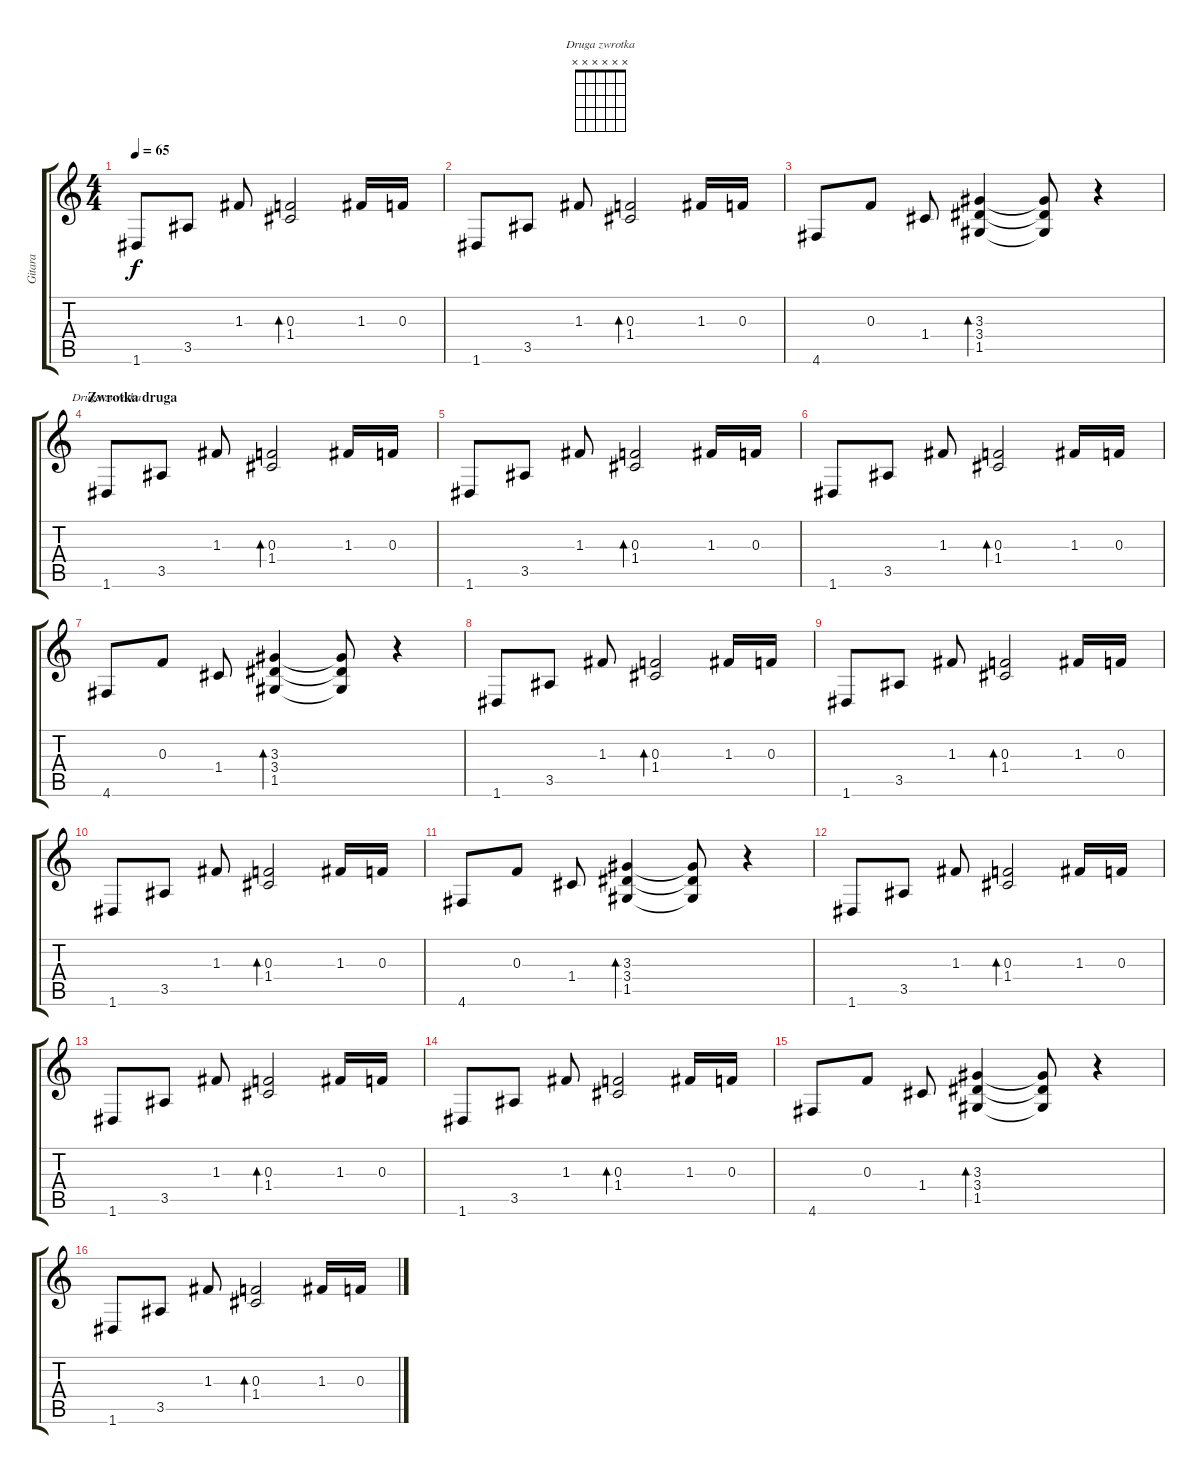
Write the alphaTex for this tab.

\track ("Gitara" "Gitara") {instrument acousticguitarnylon}
\staff {score tabs}
\tuning (D4 A3 F3 C3 G2 D2) {hide}
\chord ("Druga zwrotka" x x x x x x)
\ts (4 4)
\tempo 65
\clef g2
\ks c
1.6.8{dy f} 3.5.8 1.3.8 (0.3 1.4).2{bd 120} 1.3.16 0.3.16 |
1.6.8 3.5.8 1.3.8 (0.3 1.4).2{bd 120} 1.3.16 0.3.16 |
4.6.8 0.3.8 1.4.8 (3.3 3.4 1.5).4{bd 120} (3.3{t} 3.4{t} 1.5{t}).8 r.4 |
\section ("" "Zwrotka druga")
1.6.8{ch "Druga zwrotka"} 3.5.8 1.3.8 (0.3 1.4).2{bd 120} 1.3.16 0.3.16 |
1.6.8 3.5.8 1.3.8 (0.3 1.4).2{bd 120} 1.3.16 0.3.16 |
1.6.8 3.5.8 1.3.8 (0.3 1.4).2{bd 120} 1.3.16 0.3.16 |
4.6.8 0.3.8 1.4.8 (3.3 3.4 1.5).4{bd 120} (3.3{t} 3.4{t} 1.5{t}).8 r.4 |
1.6.8 3.5.8 1.3.8 (0.3 1.4).2{bd 120} 1.3.16 0.3.16 |
1.6.8 3.5.8 1.3.8 (0.3 1.4).2{bd 120} 1.3.16 0.3.16 |
1.6.8 3.5.8 1.3.8 (0.3 1.4).2{bd 120} 1.3.16 0.3.16 |
4.6.8 0.3.8 1.4.8 (3.3 3.4 1.5).4{bd 120} (3.3{t} 3.4{t} 1.5{t}).8 r.4 |
1.6.8 3.5.8 1.3.8 (0.3 1.4).2{bd 120} 1.3.16 0.3.16 |
1.6.8 3.5.8 1.3.8 (0.3 1.4).2{bd 120} 1.3.16 0.3.16 |
1.6.8 3.5.8 1.3.8 (0.3 1.4).2{bd 120} 1.3.16 0.3.16 |
4.6.8 0.3.8 1.4.8 (3.3 3.4 1.5).4{bd 120} (3.3{t} 3.4{t} 1.5{t}).8 r.4 |
1.6.8 3.5.8 1.3.8 (0.3 1.4).2{bd 120} 1.3.16 0.3.16
